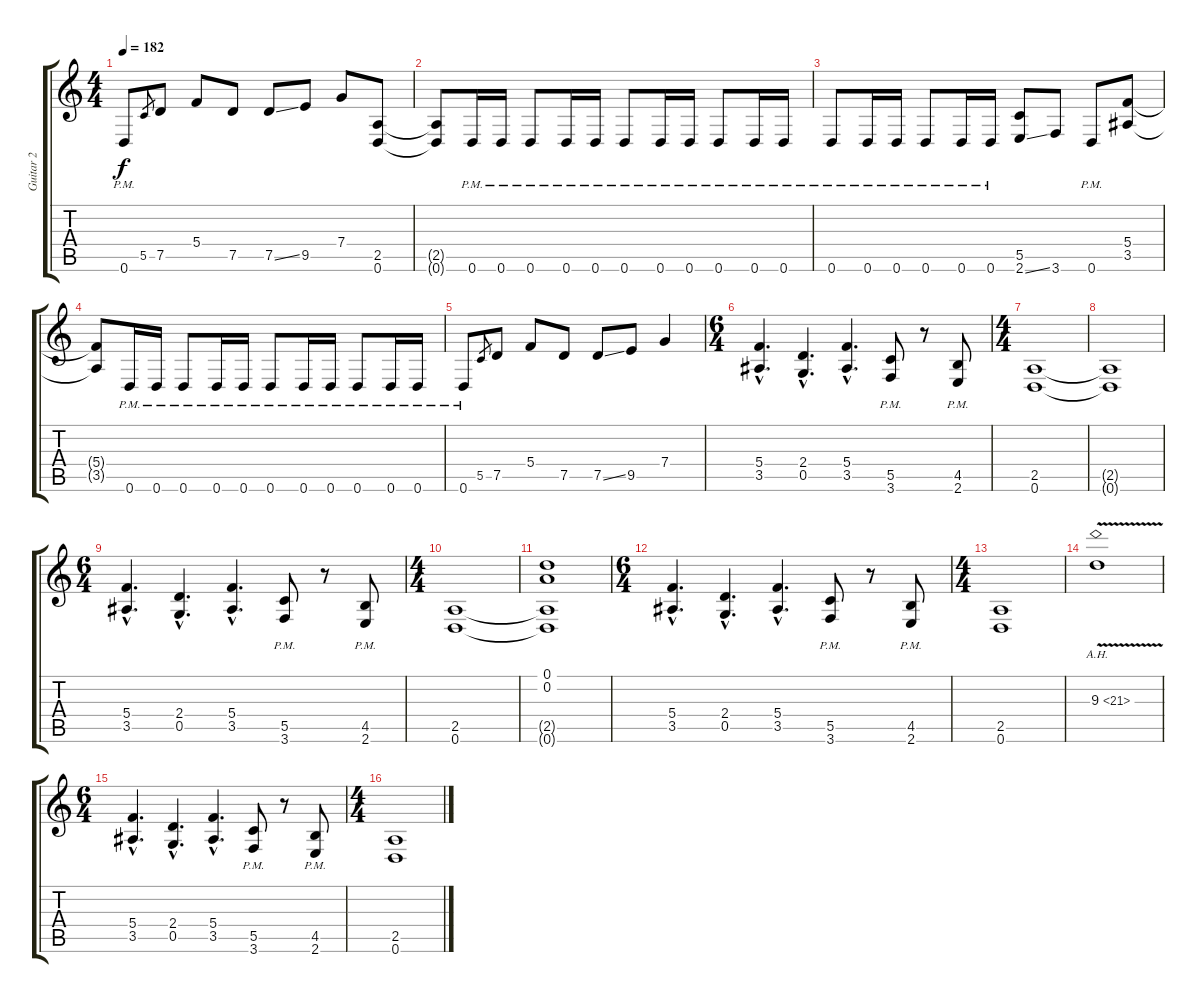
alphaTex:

\track ("Guitar 2" "Guitar 2") {instrument distortionguitar}
\staff {score tabs}
\tuning (D4 A3 F3 C3 G2 D2) {hide}
\ts (4 4)
\tempo 182
\clef g2
\ks c
0.6{pm}.8{dy f} 5.5.8{gr} 7.5.8 5.4.8 7.5.8 7.5{ss}.8 9.5.8 7.4.8 (2.5 0.6).8 |
(2.5{t} 0.6{t}).8 0.6{pm}.16 0.6{pm}.16 0.6{pm}.8 0.6{pm}.16 0.6{pm}.16 0.6{pm}.8 0.6{pm}.16 0.6{pm}.16 0.6{pm}.8 0.6{pm}.16 0.6{pm}.16 |
0.6{pm}.8 0.6{pm}.16 0.6{pm}.16 0.6{pm}.8 0.6{pm}.16 0.6{pm}.16 (5.5 2.6{ss}).8 3.6.8 0.6{pm}.8 (5.4 3.5).8 |
(5.4{t} 3.5{t}).8 0.6{pm}.16 0.6{pm}.16 0.6{pm}.8 0.6{pm}.16 0.6{pm}.16 0.6{pm}.8 0.6{pm}.16 0.6{pm}.16 0.6{pm}.8 0.6{pm}.16 0.6{pm}.16 |
0.6{pm}.8 5.5.8{gr} 7.5.8 5.4.8 7.5.8 7.5{ss}.8 9.5.8 7.4.4 |
\ts (6 4)
(5.4{hac} 3.5{hac}).4{d} (2.4{hac} 0.5{hac}).4{d} (5.4{hac} 3.5{hac}).4{d} (5.5{pm} 3.6{pm}).8 r.8 (4.5{pm} 2.6{pm}).8 |
\ts (4 4)
(2.5 0.6).1 |
(2.5{t} 0.6{t}).1 |
\ts (6 4)
(5.4{hac} 3.5{hac}).4{d} (2.4{hac} 0.5{hac}).4{d} (5.4{hac} 3.5{hac}).4{d} (5.5{pm} 3.6{pm}).8 r.8 (4.5{pm} 2.6{pm}).8 |
\ts (4 4)
(2.5 0.6).1 |
(0.1 0.2 2.5{t} 0.6{t}).1 |
\ts (6 4)
(5.4{hac} 3.5{hac}).4{d} (2.4{hac} 0.5{hac}).4{d} (5.4{hac} 3.5{hac}).4{d} (5.5{pm} 3.6{pm}).8 r.8 (4.5{pm} 2.6{pm}).8 |
\ts (4 4)
(2.5 0.6).1 |
9.3{ah 12 v}.1 |
\ts (6 4)
(5.4{hac} 3.5{hac}).4{d} (2.4{hac} 0.5{hac}).4{d} (5.4{hac} 3.5{hac}).4{d} (5.5{pm} 3.6{pm}).8 r.8 (4.5{pm} 2.6{pm}).8 |
\ts (4 4)
(2.5 0.6).1
